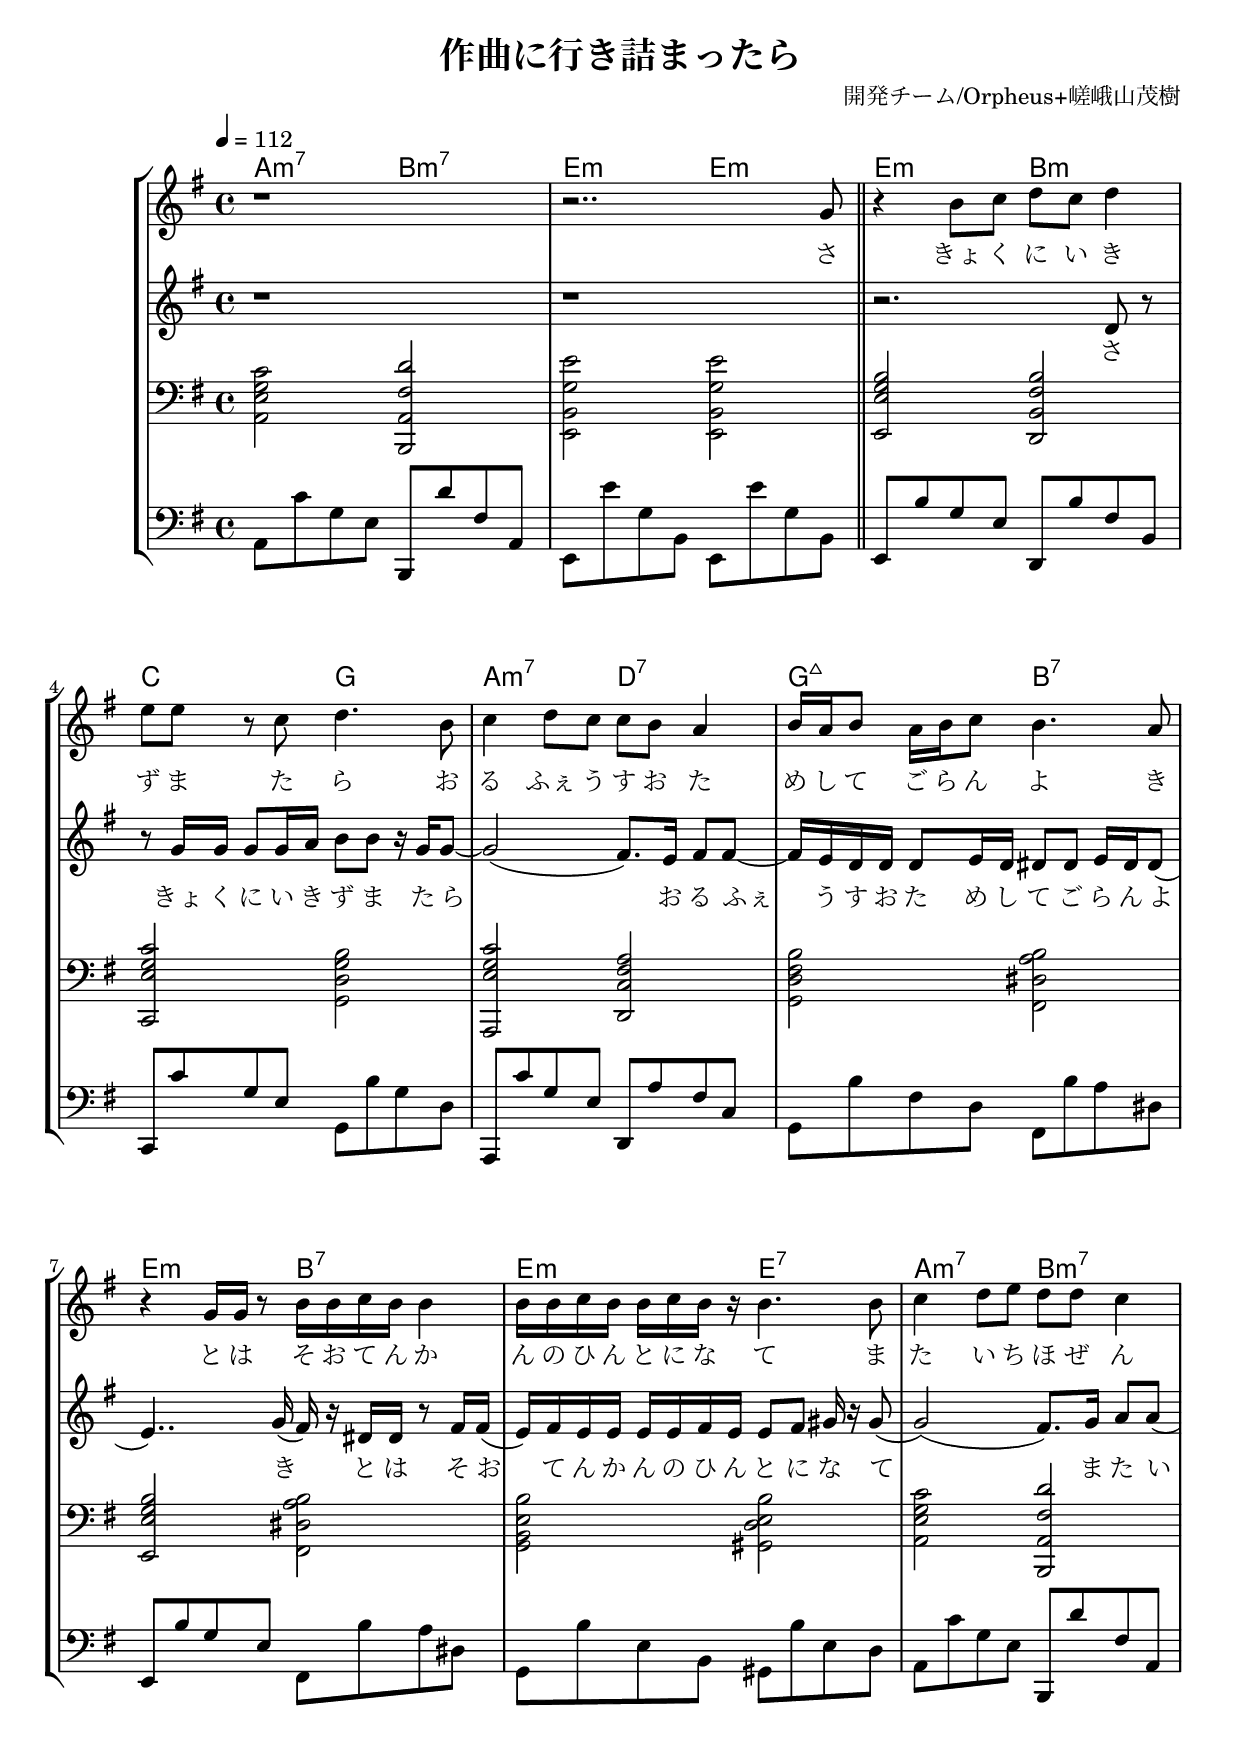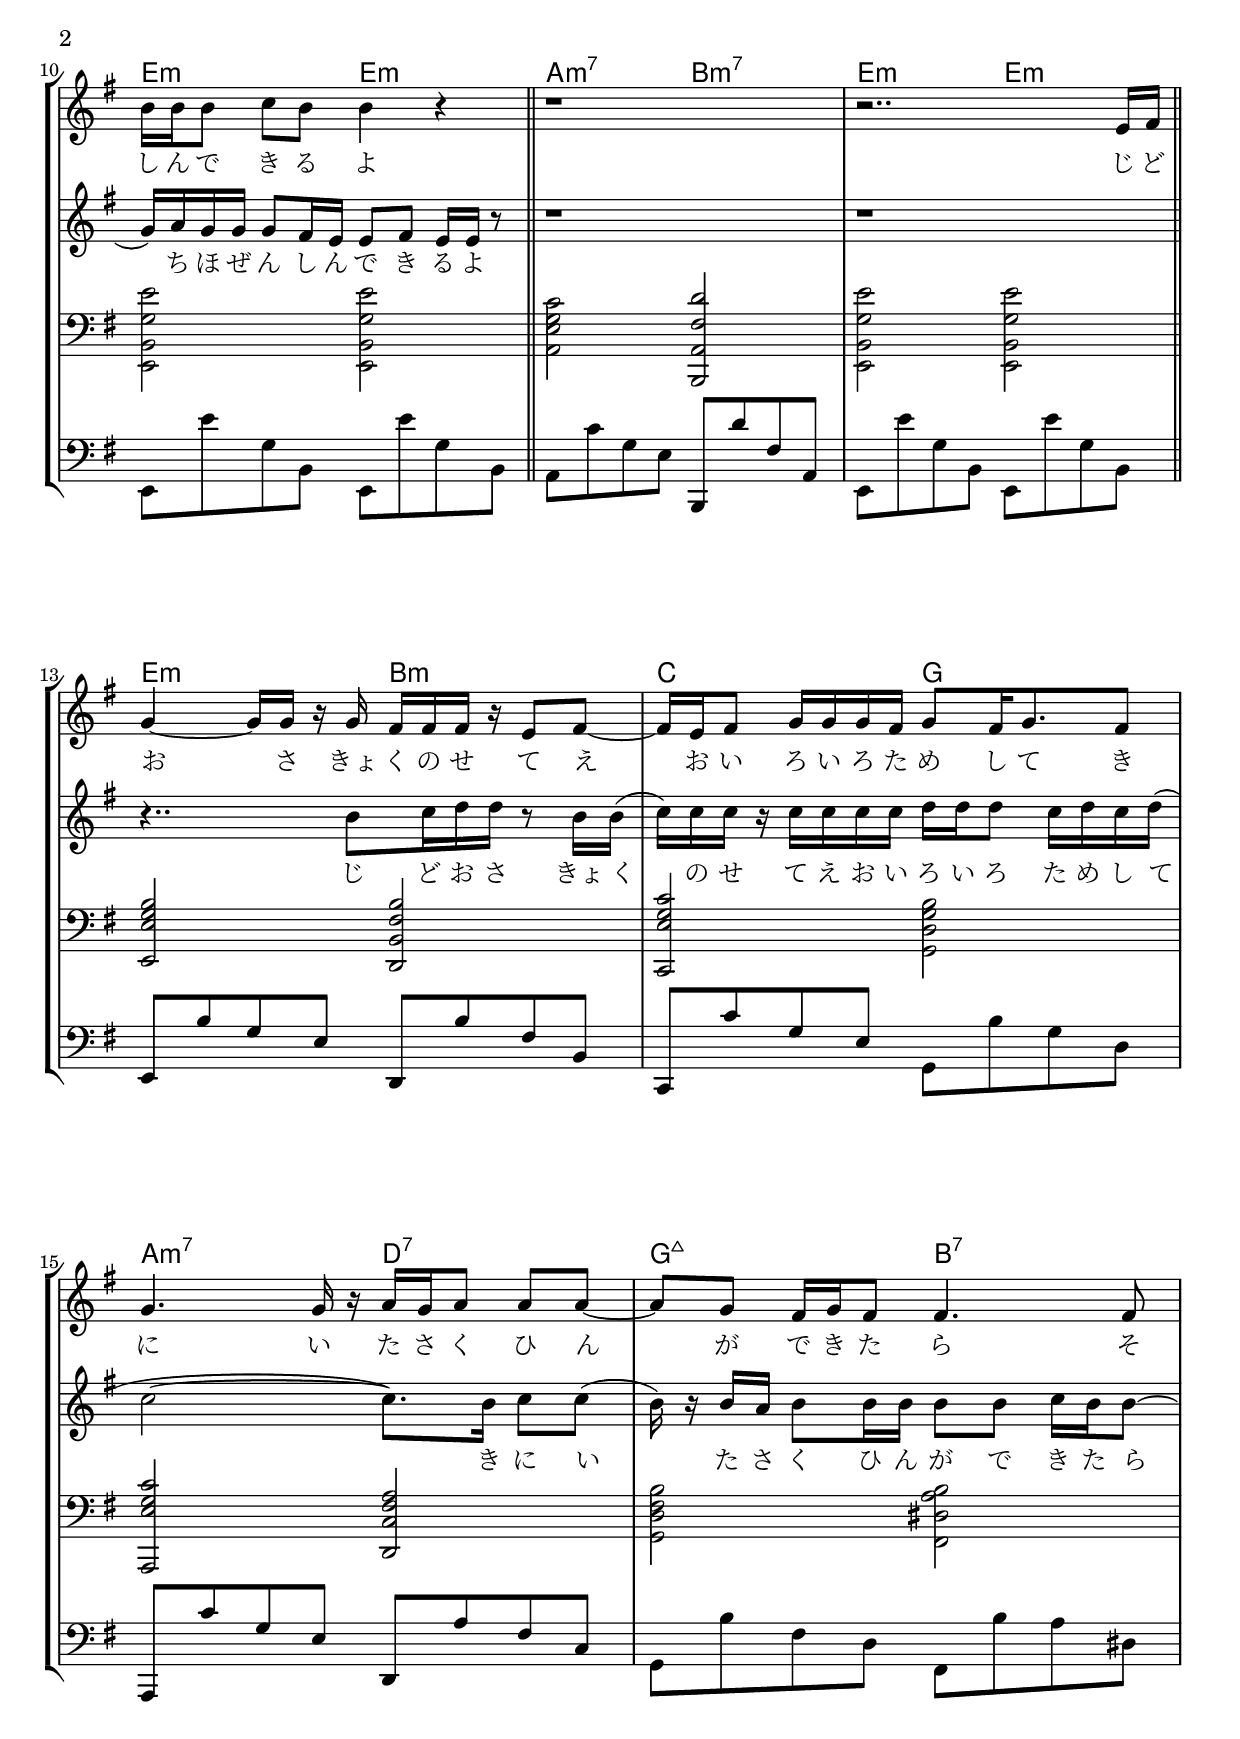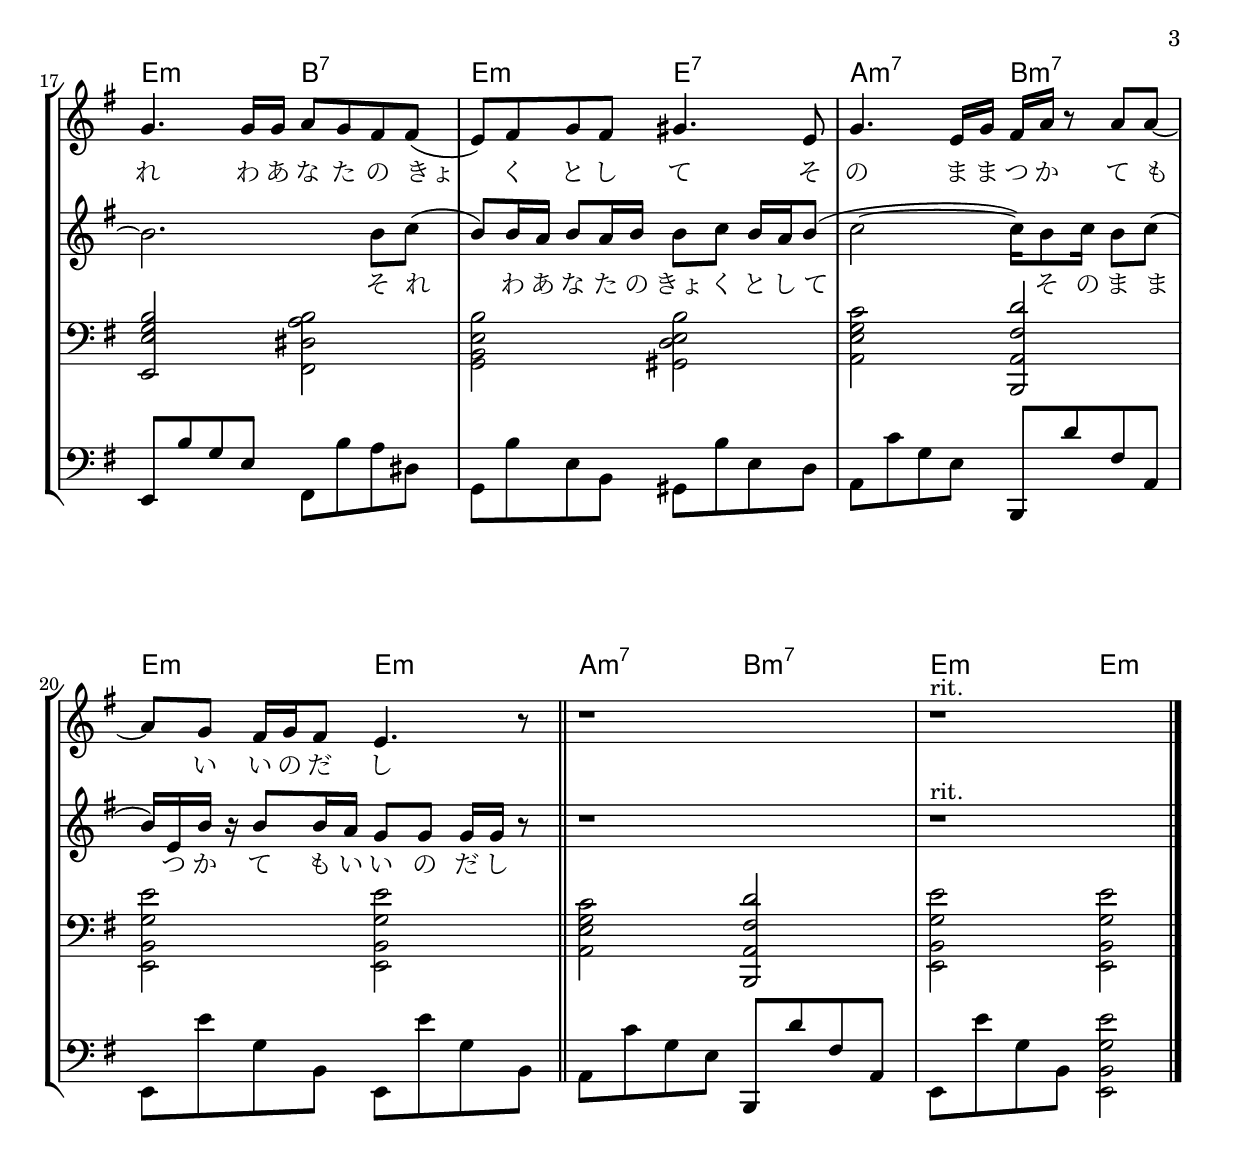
\version "2.12.1"

\header {
	title = \markup {作曲に行き詰まったら}
	composer = \markup \center-column {開発チーム/Orpheus+嵯峨山茂樹}
}

harmony = \chordmode {
	a2:min7 b:min7 e:m e:m 

	e:m b:m c g a:min7 d:7 g:maj7 b:7 e:m b:7 e:m e:7 a:min7 b:min7 e:m e:m 

	a:min7 b:min7 e:m e:m 

	e:m b:m c g a:min7 d:7 g:maj7 b:7 e:m b:7 e:m e:7 a:min7 b:min7 e:m e:m 

	a:min7 b:min7 e:m e:m 
}

melody = {
	\key g \major
	\tempo 4 = 112
	r1 | r2.. 
	\set Staff.midiInstrument = #"mmi0.42"
	g'8 
	r4  b'8  c''8  d''8  c''8  d''4 
	e''8  e''8  r8  c''8  d''4.  b'8 
	c''4  d''8  c''8  c''8  b'8  a'4 
	b'16  a'16  b'8  a'16  b'16  c''8  b'4.  a'8 
	r4  g'16  g'16  r8  b'16  b'16  c''16  b'16  b'4 
	b'16  b'16  c''16  b'16  b'16  c''16  b'16  r16  b'4.  b'8 
	c''4  d''8  e''8  d''8  d''8  c''4 
	b'16  b'16  b'8  c''8  b'8  b'4  	r4 	r1 | r2.. 
	\set Staff.midiInstrument = #"mmi0.42"
	e'16  fis'16 
	g'4~g'16  g'16  r16  g'16  fis'16  fis'16  fis'16  r16  e'8  fis'8~ 
	fis'16  e'16  fis'8  g'16  g'16  g'16  fis'16  g'8  fis'16  g'8.  fis'8 
	g'4.  g'16  r16  a'16  g'16  a'8  a'8  a'8~ 
	a'8  g'8  fis'16  g'16  fis'8  fis'4.  fis'8 
	g'4.  g'16  g'16  a'8  g'8  fis'8  fis'8 
	(e'8)  fis'8  g'8  fis'8  gis'4.  e'8 
	g'4.  e'16  g'16  fis'16  a'16  r8  a'8  a'8~ 
	a'8  g'8  fis'16  g'16  fis'8  e'4.  	r8 	r1 | r1^"rit." \bar "|."
}

words = \lyricmode {
	
	さ  きょ  く  に  い  き  ず  ま  た  ら  お  る  ふぇ  う  す  お  た  め  し  て  ご  ら  ん  よ  き  と  は  そ  お  て  ん  か  ん  の  ひ  ん  と  に  な  て  ま  た  い  ち  ほ  ぜ  ん  し  ん  で  き  る  よ  
	
	じ  ど  お  さ  きょ  く  の  せ  て  え  お  い  ろ  い  ろ  た  め  し  て  き  に  い  た  さ  く  ひ  ん  が  で  き  た  ら  そ  れ  わ  あ  な  た  の  きょ  く  と  し  て  そ  の  ま  ま  つ  か  て  も  い  い  の  だ  し  
	
}

secondmelody = {
	\key g \major
	\tempo 4 = 112
	r1 | r1   
	\set Staff.midiInstrument = #"fss0.42"
	r2. d'8  r8 
	r8  g'16  g'16  g'8  g'16  a'16  b'8  b'8  r16  g'16  g'8~ 
	g'2  (fis'8.)  e'16  fis'8  fis'8~ 
	fis'16  e'16  d'16  d'16  d'8  e'16  d'16  dis'8  dis'8  e'16  dis'16  dis'8 
	(e'4..)  g'16  (fis'16)  r16  dis'16  dis'16  r8  fis'16  fis'16 
	(e'16)  fis'16  e'16  e'16  e'16  e'16  fis'16  e'16  e'8  fis'8  gis'16  r16  gis'8 
	(g'2)  (fis'8.)  g'16  a'8  a'8 
	(g'16)  a'16  g'16  g'16  g'8  fis'16  e'16  e'8  fis'8  e'16  e'16  	r8 	r1 | r1   
	\set Staff.midiInstrument = #"fss0.42"
	r4.. b'8  c''16  d''16  d''16  r8  b'16  b'16 
	(c''16)  c''16  c''16  r16  c''16  c''16  c''16  c''16  d''16  d''16  d''8  c''16  d''16  c''16  d''16 
	(c''2~c''8.)  b'16  c''8  c''8 
	(b'16)  r16  b'16  a'16  b'8  b'16  b'16  b'8  b'8  c''16  b'16  b'8~ 
	b'2.  b'8  c''8 
	(b'8)  b'16  a'16  b'8  a'16  b'16  b'8  c''8  b'16  a'16  b'8 
	(c''2~c''16)  b'8  c''16  b'8  c''8 
	(b'16)  e'16  b'16  r16  b'8  b'16  a'16  g'8  g'8  g'16  g'16  	r8 	r1 | r1^"rit." \bar "|."
}

secondwords = \lyricmode {
	
	さ  きょ  く  に  い  き  ず  ま  た  ら  お  る  ふぇ  う  す  お  た  め  し  て  ご  ら  ん  よ  き  と  は  そ  お  て  ん  か  ん  の  ひ  ん  と  に  な  て  ま  た  い  ち  ほ  ぜ  ん  し  ん  で  き  る  よ  
	
	じ  ど  お  さ  きょ  く  の  せ  て  え  お  い  ろ  い  ろ  た  め  し  て  き  に  い  た  さ  く  ひ  ん  が  で  き  た  ら  そ  れ  わ  あ  な  た  の  きょ  く  と  し  て  そ  の  ま  ま  つ  か  て  も  い  い  の  だ  し  
	
}

tempochange = {
	\tempo 4 = 112
	r1 | r1 \bar "||"
	\tempo 4 = 112
	r1 | r1 | r1 | r1 | r1 | r1 | r1 | r1 \bar "||"
	\tempo 4 = 112
	r1 | r1 \bar "||"
	\tempo 4 = 112
	r1 | r1 | r1 | r1 | r1 | r1 | r1 | r1 \bar "||"
	\tempo 4 = 112
	r1 | \tempo 4 = 84 r2 \tempo 4 = 74 r2 \bar "|."
}

mainacc = {
	\clef bass
	\set Staff.midiInstrument = #"String Ensemble 1"
	\key g \major
	\tempo 4 = 112
	<a, e g c'>2
	<b,, a, fis d'>2
	<e, b, g e'>2
	<e, b, g e'>2
	\bar "||"

	\set Staff.midiInstrument = #"String Ensemble 1"
	<e, e g b>2
	<d, b, fis b>2
	<c, e g c'>2
	<g, d g b>2
	<a,, e g c'>2
	<d, c fis a>2
	<g, d fis b>2
	<fis, dis a b>2
	<e, e g b>2
	<fis, dis a b>2
	<g, b, e b>2
	<gis, d e b>2
	<a, e g c'>2
	<b,, a, fis d'>2
	<e, b, g e'>2
	<e, b, g e'>2
	\bar "||"

	\set Staff.midiInstrument = #"String Ensemble 1"
	<a, e g c'>2
	<b,, a, fis d'>2
	<e, b, g e'>2
	<e, b, g e'>2
	\bar "||"

	\set Staff.midiInstrument = #"String Ensemble 1"
	<e, e g b>2
	<d, b, fis b>2
	<c, e g c'>2
	<g, d g b>2
	<a,, e g c'>2
	<d, c fis a>2
	<g, d fis b>2
	<fis, dis a b>2
	<e, e g b>2
	<fis, dis a b>2
	<g, b, e b>2
	<gis, d e b>2
	<a, e g c'>2
	<b,, a, fis d'>2
	<e, b, g e'>2
	<e, b, g e'>2
	\bar "||"

	\set Staff.midiInstrument = #"String Ensemble 1"
	<a, e g c'>2
	<b,, a, fis d'>2
	<e, b, g e'>2
	<e, b, g e'>2
	\bar "|."
}

subacc = {
	\clef bass
	\set Staff.midiInstrument = #"Pizzicato Strings"
	\key g \major
	\tempo 4 = 112
	a,8 c' g e
	b,,8 d' fis a,
	e,8 e' g b,
	e,8 e' g b,
	\bar "||"

	\set Staff.midiInstrument = #"Pizzicato Strings"
	e,8 b g e
	d,8 b fis b,
	c,8 c' g e
	g,8 b g d
	a,,8 c' g e
	d,8 a fis c
	g,8 b fis d
	fis,8 b a dis
	e,8 b g e
	fis,8 b a dis
	g,8 b e b,
	gis,8 b e d
	a,8 c' g e
	b,,8 d' fis a,
	e,8 e' g b,
	e,8 e' g b,
	\bar "||"

	\set Staff.midiInstrument = #"Pizzicato Strings"
	a,8 c' g e
	b,,8 d' fis a,
	e,8 e' g b,
	e,8 e' g b,
	\bar "||"

	\set Staff.midiInstrument = #"Pizzicato Strings"
	e,8 b g e
	d,8 b fis b,
	c,8 c' g e
	g,8 b g d
	a,,8 c' g e
	d,8 a fis c
	g,8 b fis d
	fis,8 b a dis
	e,8 b g e
	fis,8 b a dis
	g,8 b e b,
	gis,8 b e d
	a,8 c' g e
	b,,8 d' fis a,
	e,8 e' g b,
	e,8 e' g b,
	\bar "||"

	\set Staff.midiInstrument = #"Pizzicato Strings"
	a,8 c' g e
	b,,8 d' fis a,
	e,8 e' g b,
	<e, b, g e'>2
	\bar "|."
}

percA = {
	\drummode {
	hh4 hh8 hh2 r8  |\times 16/32{ hh2 hh8. hh1 r4 r16 } \bar "||"
	hh8 hh8 hh8 hh8 hh8 hh8 hh8 hh8  |hh8 hh8 hh8 hh8 hh4 hh8 hh8  |hh8 hh8 hh8 hh8 hh8 hh8 hh8 hh8  |hh8 hh8 hh8 hh2 r8  |hh8 hh8 hh8 hh8 hh8 hh8 hh8 hh8  |hh8 hh8 hh8 hh8 hh4 hh8 hh8  |hh8 hh8 hh8 hh8 hh8 hh8 hh8 hh8  |r8 hh2. r8  \bar "||"
	hh8 hh8 hh8 hh8 hh8 hh8 hh8 hh8  |r8 hh2. r8  \bar "||"
	hh8 hh8 hh8 hh8 hh8 hh8 hh8 hh8  |hh8 hh8 hh8 hh8 hh4 hh8 hh8  |hh8 hh8 hh8 hh8 hh8 hh8 hh8 hh8  |hh8 hh8 hh8 hh2 r8  |hh8 hh8 hh8 hh8 hh8 hh8 hh8 hh8  |hh8 hh8 hh8 hh8 hh4 hh8 hh8  |hh8 hh8 hh8 hh8 hh8 hh8 hh8 hh8  |r8 hh2. r8  \bar "||"
	hh4 hh8 hh2 r8  |\times 16/32{ hh2 hh8. hh1 r4 r16 } \bar "|."
	}
}

percB = {
	\drummode {
	r16 hhp8 hhp8 hhp2 r8.  |\times 16/32{ r8 hhp4 hhp4 hhp8 hhp1 r4 } \bar "||"
	r4 sn8. sn8 sn8. sn8. sn16  |r4 sn8. sn8 sn8. sn4  |r4 sn8. sn8 sn8. sn8. sn16  |r8 sn8 sn4 sn8 sn16 sn8 sn8 sn16  |r4 sn8. sn8 sn8. sn8. sn16  |r4 sn8. sn8 sn8. sn4  |r4 sn8. sn8 sn8. sn8. sn16  |r4 sn2 sn4  \bar "||"
	r4 sn8. sn8 sn8. sn8. sn16  |r4 sn2 sn4  \bar "||"
	r4 sn8. sn8 sn8. sn8. sn16  |r4 sn8. sn8 sn8. sn4  |r4 sn8. sn8 sn8. sn8. sn16  |r8 sn8 sn4 sn8 sn16 sn8 sn8 sn16  |r4 sn8. sn8 sn8. sn8. sn16  |r4 sn8. sn8 sn8. sn4  |r4 sn8. sn8 sn8. sn8. sn16  |r4 sn2 sn4  \bar "||"
	r16 hhp8 hhp8 hhp2 r8.  |\times 16/32{ r8 hhp4 hhp4 hhp8 hhp1 r4 } \bar "|."
	}
}

percC = {
	\drummode {
	r1  |\times 16/32{ r1 r2 hho2 } \bar "||"
	bd8 bd4 bd2 bd8  |bd8 bd2 bd4.  |bd8 bd4 bd2 bd8  |bd4 r16 bd8. bd2  |bd8 bd4 bd2 bd8  |bd8 bd2 bd4.  |bd8 bd4 bd2 bd8  |bd8 bd4. bd4. bd8  \bar "||"
	bd8 bd4 bd2 bd8  |bd8 bd4. bd4. bd8  \bar "||"
	bd8 bd4 bd2 bd8  |bd8 bd2 bd4.  |bd8 bd4 bd2 bd8  |bd4 r16 bd8. bd2  |bd8 bd4 bd2 bd8  |bd8 bd2 bd4.  |bd8 bd4 bd2 bd8  |bd8 bd4. bd4. bd8  \bar "||"
	r1  |\times 16/32{ r1 r2 hho2 } \bar "|."
	}
}

percD = {
	\drummode {
	bd8. bd8. bd2 bd8  |\times 16/32{ bd4. bd4. bd8 bd2 r8 bd2 } \bar "||"
	r1  |r2 r8 hho4.  |r1  |r4. r16 hho2 r16  |r1  |r2 r8 hho4.  |r1  |r4. r16 hho2 r16  \bar "||"
	r1  |r2 r8 hho4.  \bar "||"
	r1  |r2 r8 hho4.  |r1  |r4. r16 hho2 r16  |r1  |r2 r8 hho4.  |r1  |r4. r16 hho2 r16  \bar "||"
	bd8. bd8. bd2 bd8  |\times 16/32{ bd4. bd4. bd8 bd2 r8 bd2 } \bar "|."
	}
}

percE = {
	\drummode {
	r2 ss2  |\times 16/32{ r1 ss1 } \bar "||"
	r1 |r1 |r1 |r1 |r1 |r1 |r1 |cymc1  \bar "||"
	r1 |cymc1  \bar "||"
	r1 |r1 |r1 |r1 |r1 |r1 |r1 |cymc1  \bar "||"
	r2 ss2  |\times 16/32{ r1 ss1 } \bar "|."
	}
}

percF = {
	\drummode {
	r1 |\times 16/32{ r1 sn4 sn8 sn2 r8 } \bar "||"
	r1 |r1 |r1 |r1 |r1 |r1 |r1 |r4 r16 tommh16 tommh4. tommh4  \bar "||"
	r1 |r4 r16 tommh16 tommh4. tommh4  \bar "||"
	r1 |r1 |r1 |r1 |r1 |r1 |r1 |r4 r16 tommh16 tommh4. tommh4  \bar "||"
	r1 |\times 16/32{ r1 sn4 sn8 sn2 r8 } \bar "|."
	}
}

percG = {
	\drummode {
	r1 |r1 \bar "||"
	r1 |r1 |r1 |r1 |r1 |r1 |r1 |r4. r16 tomml4. tomml8.  \bar "||"
	r1 |r4. r16 tomml4. tomml8.  \bar "||"
	r1 |r1 |r1 |r1 |r1 |r1 |r1 |r4. r16 tomml4. tomml8.  \bar "||"
	r1 |r1 \bar "|."
	}
}

percH = {
	\drummode {
	r1 |\times 16/32{ r1 r2 r8 tommh4. } \bar "||"
	r1 |r1 |r1 |r1 |r1 |r1 |r1 |r2 r16 toml8 toml4 r16  \bar "||"
	r1 |r2 r16 toml8 toml4 r16  \bar "||"
	r1 |r1 |r1 |r1 |r1 |r1 |r1 |r2 r16 toml8 toml4 r16  \bar "||"
	r1 |\times 16/32{ r1 r2 r8 tommh4. } \bar "|."
	}
}

percI = {
	\drummode {
	r1 |\times 16/32{ r1 r2. tomfh4 } \bar "||"
	r1 |r1 |r1 |r1 |r1 |r1 |r1 |r2 r8 tomfh4 tomfh8  \bar "||"
	r1 |r2 r8 tomfh4 tomfh8  \bar "||"
	r1 |r1 |r1 |r1 |r1 |r1 |r1 |r2 r8 tomfh4 tomfh8  \bar "||"
	r1 |\times 16/32{ r1 r2. tomfh4 } \bar "|."
	}
}

\score {
	<<
		\new StaffGroup <<
			\new ChordNames {\harmony}
			\new Voice = "melody" {\melody}
			\new Lyrics \lyricsto "melody" \words
			\new Voice = "secondmelody" {\secondmelody}
			\new Lyrics \lyricsto "secondmelody" \secondwords
			\new Staff = "mainacc" {\mainacc}
			\new Staff = "subacc" {\subacc}
		>>
	>>
	\layout { }
}
